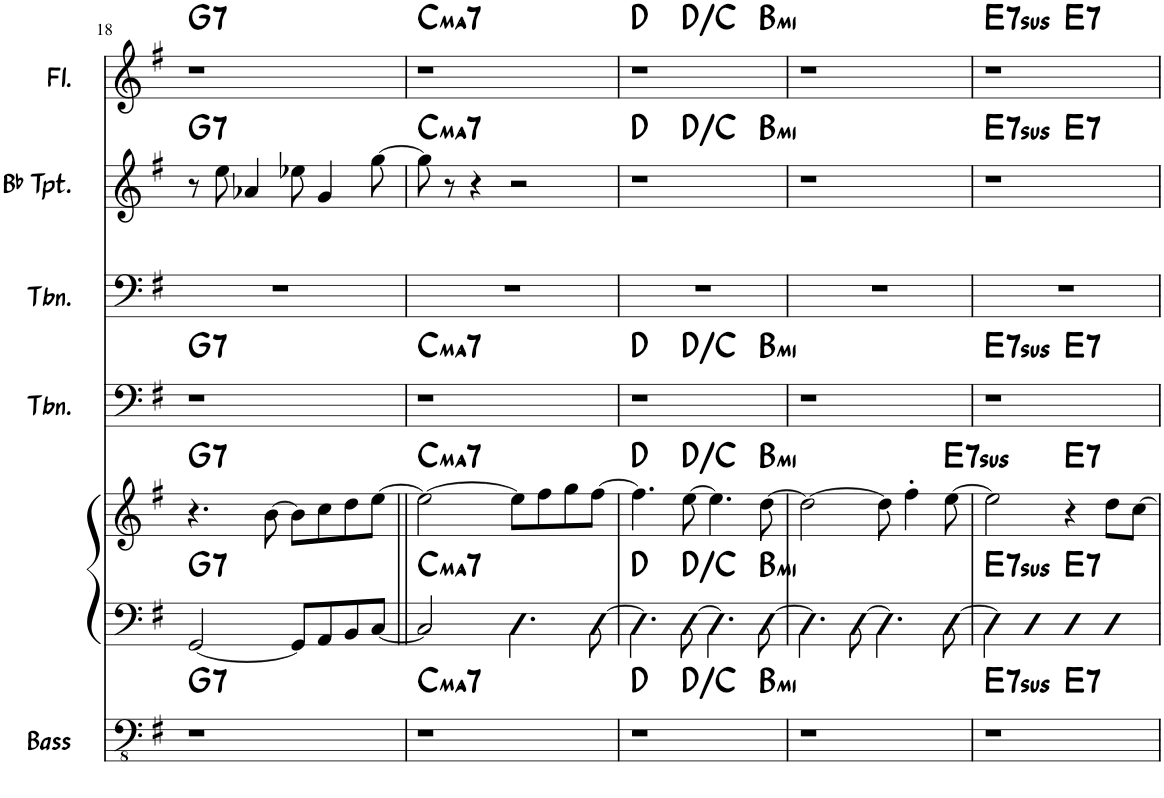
**kern	**harte	**kern	**kern	**harte	**kern	**harte	**kern	**kern	**harte	**kern	**harte
*part6	*part6	*part5	*part5	*part5	*part4	*part4	*part3	*part2	*part2	*part1	*part1
*staff7	*	*staff6	*staff5	*	*staff4	*	*staff3	*staff2	*	*staff1	*
*I"Acoustic Bass	*	*I"Piano	*	*	*I"Trombone	*	*I"Trombone	*I"Bb Trumpet	*	*I"Flute	*
*I'Bass	*	*I'Pno	*	*	*I'Tbn.	*	*I'Tbn.	*I'Bb Tpt.	*	*I'Fl.	*
!!LO:PB:g=z
*clefFv4	*	*clefF4	*clefG2	*	*clefF4	*	*clefF4	*clefG2	*	*clefG2	*
*	*	*	*	*	*	*	*	*ITrd1c2	*	*	*
*k[f#]	*	*k[f#]	*k[f#]	*	*k[f#]	*	*k[f#]	*k[f#]	*	*k[f#]	*
*M2/2	*	*M2/2	*M2/2	*	*M2/2	*	*M2/2	*M2/2	*	*M2/2	*
*met(c|)	*	*met(c|)	*met(c|)	*	*met(c|)	*	*met(c|)	*met(c|)	*	*met(c|)	*
=18	=18	=18	=18	=18	=18	=18	=18	=18	=18	=18	=18
!	!LO:H:kt=7	!	!	!LO:H:n=1:kt=7	!	!	!	!	!	!	!
!	!	!	!	!LO:H:n=2:kt=7	!	!LO:H:kt=7	!	!	!LO:H:kt=7	!	!LO:H:kt=7
1r	G:7	[2GG/	4.r	G:7 G:7	1r	G:7	1r	8r	G:7	1r	G:7
.	.	.	.	.	.	.	.	8ee\	.	.	.
.	.	.	.	.	.	.	.	4a-X/	.	.	.
.	.	.	[8b\	.	.	.	.	.	.	.	.
.	.	8GG/L]	8b\L]	.	.	.	.	8ee-X\	.	.	.
.	.	8AA/	8cc\	.	.	.	.	4g/	.	.	.
.	.	8BB/	8dd\	.	.	.	.	.	.	.	.
.	.	[8C/J	[8ee\J	.	.	.	.	[8gg\	.	.	.
=19	=19	=19	=19	=19	=19	=19	=19	=19	=19	=19	=19
!	!LO:H:kt=ma7	!	!	!LO:H:n=1:kt=ma7	!	!	!	!	!	!	!
!	!	!	!	!LO:H:n=2:kt=ma7	!	!LO:H:kt=ma7	!	!	!LO:H:kt=ma7	!	!LO:H:kt=ma7
1r	C:maj7	2C/]	2ee\_	C:maj7 C:maj7	1r	C:maj7	1r	8gg\]	C:maj7	1r	C:maj7
.	.	.	.	.	.	.	.	8r	.	.	.
.	.	.	.	.	.	.	.	4r	.	.	.
.	.	4.D\	8ee\L]	.	.	.	.	2r	.	.	.
.	.	.	8ff#\	.	.	.	.	.	.	.	.
.	.	.	8gg\	.	.	.	.	.	.	.	.
.	.	[8D\	[8ff#\J	.	.	.	.	.	.	.	.
=20	=20	=20	=20	=20	=20	=20	=20	=20	=20	=20	=20
!	!LO:H:kt=N.C.	!	!	!LO:H:n=1:kt=N.C.	!	!	!	!	!	!	!
!	!	!	!	!LO:H:n=2:kt=N.C.	!	!LO:H:kt=N.C.	!	!	!LO:H:kt=N.C.	!	!LO:H:kt=N.C.
*^	*	*	*	*	*^	*	*	*^	*	*^	*
1r	4.ryy	N	4.D\]	4.ff#\]	N N	1r	4.ryy	N	1r	1r	4.ryy	N	1r	4.ryy	N
!	!	!LO:H:kt=N.C.	!	!	!LO:H:n=1:kt=N.C.	!	!	!	!	!	!	!	!	!	!
!	!	!	!	!	!LO:H:n=2:kt=N.C.	!	!	!LO:H:kt=N.C.	!	!	!	!LO:H:kt=N.C.	!	!	!LO:H:kt=N.C.
.	2ryy	N	[8D\	[8ee\	N N	.	2ryy	N	.	.	2ryy	N	.	2ryy	N
.	.	.	4.D\]	4.ee\]	.	.	.	.	.	.	.	.	.	.	.
!	!	!LO:H:kt=mi	!	!	!LO:H:n=1:kt=mi	!	!	!	!	!	!	!	!	!	!
!	!	!	!	!	!LO:H:n=2:kt=mi	!	!	!LO:H:kt=mi	!	!	!	!LO:H:kt=mi	!	!	!LO:H:kt=mi
.	8ryy	B:min	[8D\	[8dd\	B:min B:min	.	8ryy	B:min	.	.	8ryy	B:min	.	8ryy	B:min
*	*	*	*	*	*	*	*	*	*	*v	*v	*	*	*	*
*v	*v	*	*	*	*	*v	*v	*	*	*	*	*v	*v	*
=21	=21	=21	=21	=21	=21	=21	=21	=21	=21	=21	=21
1r	.	4.D\]	2dd\_	.	1r	.	1r	1r	.	1r	.
.	.	[8D\	.	.	.	.	.	.	.	.	.
.	.	4.D\]	8dd\]	.	.	.	.	.	.	.	.
.	.	.	4ff#'\	.	.	.	.	.	.	.	.
!	!	!	!	!LO:H:kt=7sus	!	!	!	!	!	!	!
.	.	[8D\	[8ee\	E:sus4(7)	.	.	.	.	.	.	.
=22	=22	=22	=22	=22	=22	=22	=22	=22	=22	=22	=22
!	!LO:H:kt=7sus	!	!	!LO:H:kt=7sus	!	!LO:H:kt=7sus	!	!	!LO:H:kt=7sus	!	!LO:H:kt=7sus
*^	*	*	*	*	*^	*	*	*^	*	*^	*
1r	2ryy	E:sus4(7)	4D\]	2ee\]	E:sus4(7)	1r	2ryy	E:sus4(7)	1r	1r	2ryy	E:sus4(7)	1r	2ryy	E:sus4(7)
.	.	.	4D	.	.	.	.	.	.	.	.	.	.	.	.
!	!	!LO:H:kt=7	!	!	!LO:H:n=1:kt=7	!	!	!	!	!	!	!	!	!	!
!	!	!	!	!	!LO:H:n=2:kt=7	!	!	!LO:H:kt=7	!	!	!	!LO:H:kt=7	!	!	!LO:H:kt=7
.	2ryy	E:7	4D	4r	E:7 E:7	.	2ryy	E:7	.	.	2ryy	E:7	.	2ryy	E:7
.	.	.	4D	8dd\L	.	.	.	.	.	.	.	.	.	.	.
.	.	.	.	[8cc\J	.	.	.	.	.	.	.	.	.	.	.
*	*	*	*	*	*	*	*	*	*	*v	*v	*	*	*	*
*v	*v	*	*	*	*	*v	*v	*	*	*	*	*v	*v	*
=	=	=	=	=	=	=	=	=	=	=	=
*-	*-	*-	*-	*-	*-	*-	*-	*-	*-	*-	*-
